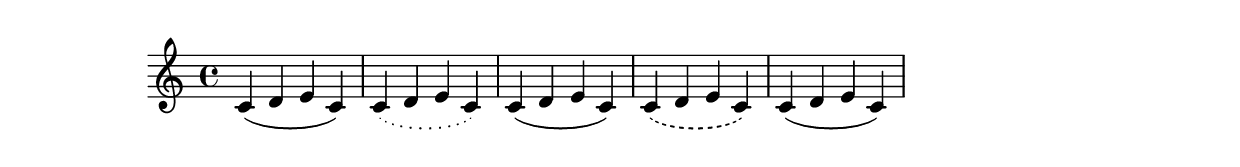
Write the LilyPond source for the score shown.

%% Do not edit this file; it is auto-generated from LSR http://lsr.dsi.unimi.it
%% This file is in the public domain.
\version "2.11.48"

\header {
  lsrtags = "expressive-marks, editorial-annotations"

  texidoc = "
The appearance of slurs may be changed from solid to dotted or dashed. 

"
  doctitle = "Changing the appearance of a slur from solid to dotted or dashed"
} % begin verbatim
\relative c' {
  c4( d e c)
  \slurDotted
  c4( d e c)
  \slurSolid
  c4( d e c)
  \slurDashed
  c4( d e c)
  \slurSolid
  c4( d e c)
}

